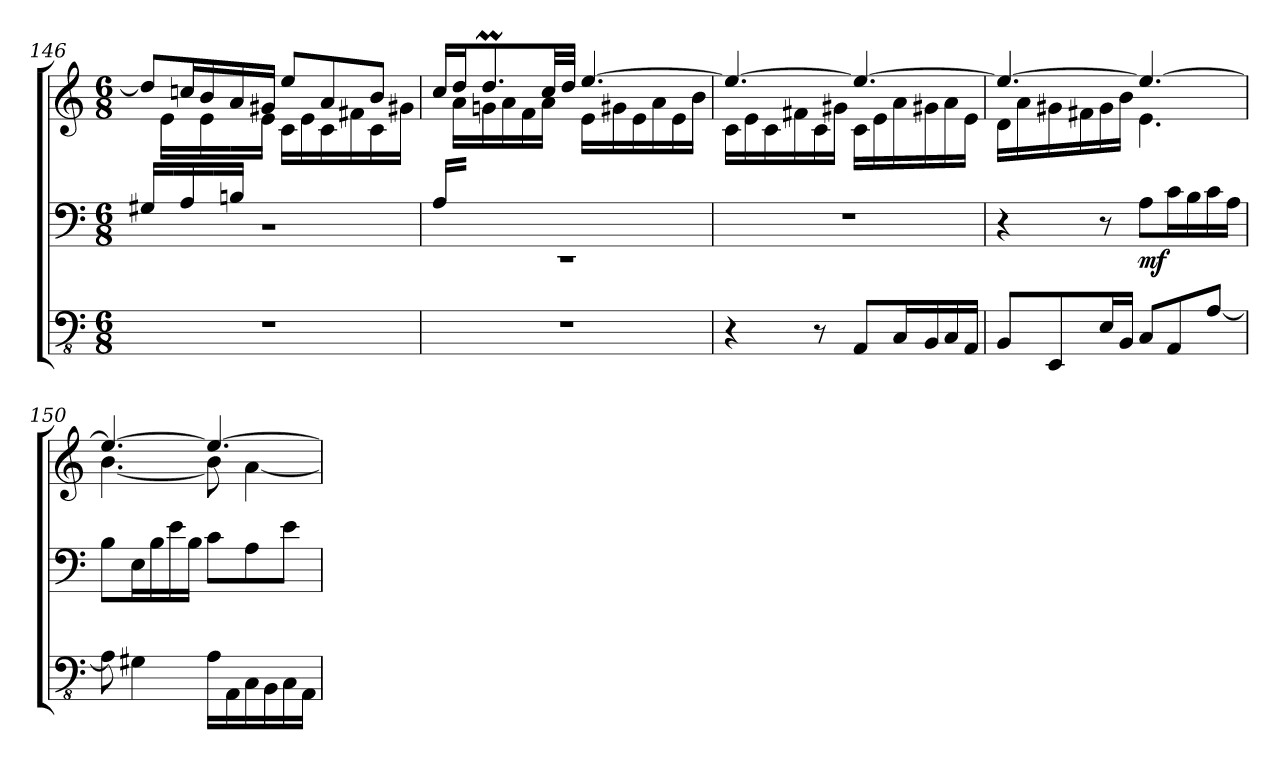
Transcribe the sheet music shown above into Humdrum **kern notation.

**kern	**kern	**kern	**dynam
*part1	*part1	*part1	*part1
*staff3	*staff2	*staff1	*staff1/2/3
*clefFv4	*clefF4	*clefG2	*
*k[]	*k[]	*k[]	*
*M6/8	*M6/8	*M6/8	*
=146	=146	=146	=146
*	*^	*^	*
2.r	16G#X/LL	2.r	8dd/L]	16ryy	.
.	16B/yy	.	.	16e\LL	.
.	16A/	.	16ccn/L	16d\yy	.
.	16B/yy	.	16b/	16e\	.
.	16Bn/JJ	.	16a/	16d\yy	.
.	16ryy	.	16g#X/JJ	16e\JJ	.
.	8ryy	.	8ee/L	16c\LL	.
.	.	.	.	16e\	.
.	4ryy	.	8a/	16c\	.
.	.	.	.	16f#X\	.
.	.	.	8b/J	16c\	.
.	.	.	.	16g#X\JJ	.
!!LO:LB:g=z	!!
=147	=147	=147	=147	=147	=147
2.r	2.rEE	16A/LL	16cc/LL	16ryy	.
.	.	16B/JJyy	16dd/J	16a\LL	.
.	.	2ryy	8.ddM/	16gn\	.
.	.	.	.	16a\	.
.	.	.	.	16f\	.
.	.	.	32cc/LL	16a\JJ	.
.	.	.	32dd/JJJ	.	.
.	.	.	[4.ee/	16e\LL	.
.	.	.	.	16g#X\	.
.	.	.	.	16e\	.
.	.	.	.	16a\	.
.	.	8ryy	.	16e\	.
.	.	.	.	16b\JJ	.
*	*v	*v	*	*	*
=148	=148	=148	=148	=148
4r	2.r	4.ee/_	16c\LL	.
.	.	.	16e\	.
.	.	.	16c\	.
.	.	.	16f#X\	.
8r	.	.	16c\	.
.	.	.	16g#X\JJ	.
8AAA/L	.	4.ee/_	16c\LL	.
.	.	.	16e\	.
16CC/L	.	.	16a\	.
16BBB/	.	.	16g#X\	.
16CC/	.	.	16a\	.
16AAA/JJ	.	.	16e\JJ	.
=149	=149	=149	=149	=149
8BBB/L	4r	4.ee/_	16d\LL	.
.	.	.	16a\	.
8EEE/	.	.	16g#X\	.
.	.	.	16f#X\	.
16EE/L	8r	.	16g#\	.
16BBB/JJ	.	.	16b\JJ	.
!	!	!	!	!LO:DY:b=2
8CC/L	8A\L	4.ee/_	4.e\	mf
8AAA/	16c\L	.	.	.
.	16B\	.	.	.
[8AA/J	16c\	.	.	.
.	16A\JJ	.	.	.
=150	=150	=150	=150	=150
8AA\]	8B\L	4.ee/_	[4.b\	.
4GG#X\	16E\L	.	.	.
.	16B\	.	.	.
.	16e\	.	.	.
.	16B\JJ	.	.	.
16AA\LL	8c\L	4.ee/_	8b\]	.
16AAA\	.	.	.	.
16CC\	8A\	.	[4a\	.
16BBB\	.	.	.	.
16CC\	8e\J	.	.	.
16AAA\JJ	.	.	.	.
*	*	*v	*v	*
=	=	=	=
*-	*-	*-	*-
